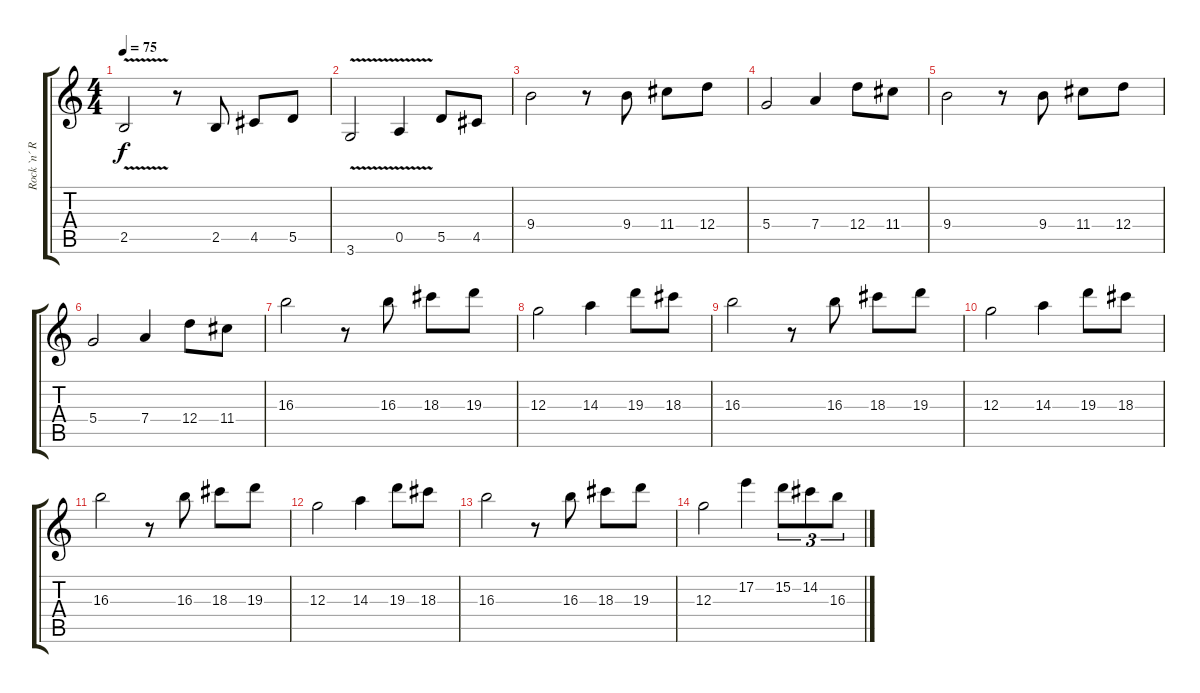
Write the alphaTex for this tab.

\track ("Rock `n´ Rolf" "Rock `n´ R") {instrument distortionguitar}
\staff {score tabs}
\tuning (E4 B3 G3 D3 A2 E2) {hide}
\ts (4 4)
\tempo 75
\clef g2
\ks c
2.5{v}.2{dy f} r.8 2.5.8 4.5.8 5.5.8 |
3.6{v}.2 0.5{v}.4 5.5.8 4.5.8 |
9.4.2 r.8 9.4.8 11.4.8 12.4.8 |
5.4.2 7.4.4 12.4.8 11.4.8 |
9.4.2 r.8 9.4.8 11.4.8 12.4.8 |
5.4.2 7.4.4 12.4.8 11.4.8 |
16.3.2 r.8 16.3.8 18.3.8 19.3.8 |
12.3.2 14.3.4 19.3.8 18.3.8 |
16.3.2 r.8 16.3.8 18.3.8 19.3.8 |
12.3.2 14.3.4 19.3.8 18.3.8 |
16.3.2 r.8 16.3.8 18.3.8 19.3.8 |
12.3.2 14.3.4 19.3.8 18.3.8 |
16.3.2 r.8 16.3.8 18.3.8 19.3.8 |
12.3.2 17.2.4 15.2.8{tu (3 2)} 14.2.8{tu (3 2)} 16.3.8{tu (3 2)}
